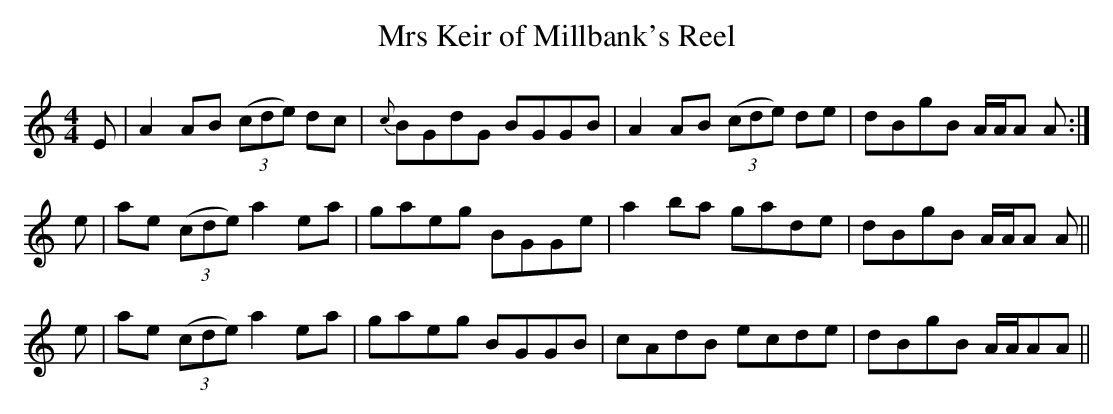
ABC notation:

X:1
T:Mrs Keir of Millbank's Reel
M:4/4
L:1/8
K:A Minor
E |\
A2 AB ((3cde) dc | {c}BGdG BGGB |\
A2 AB ((3cde) de | dBgB A/A/A A :|
e |\
ae ((3cde) a2 ea | gaeg BGGe |\
a2ba gade | dBgB A/A/A A ||
e |\
ae ((3cde) a2 ea | gaeg BGGB |\
cAdB ecde | dBgB A/A/AA ||
